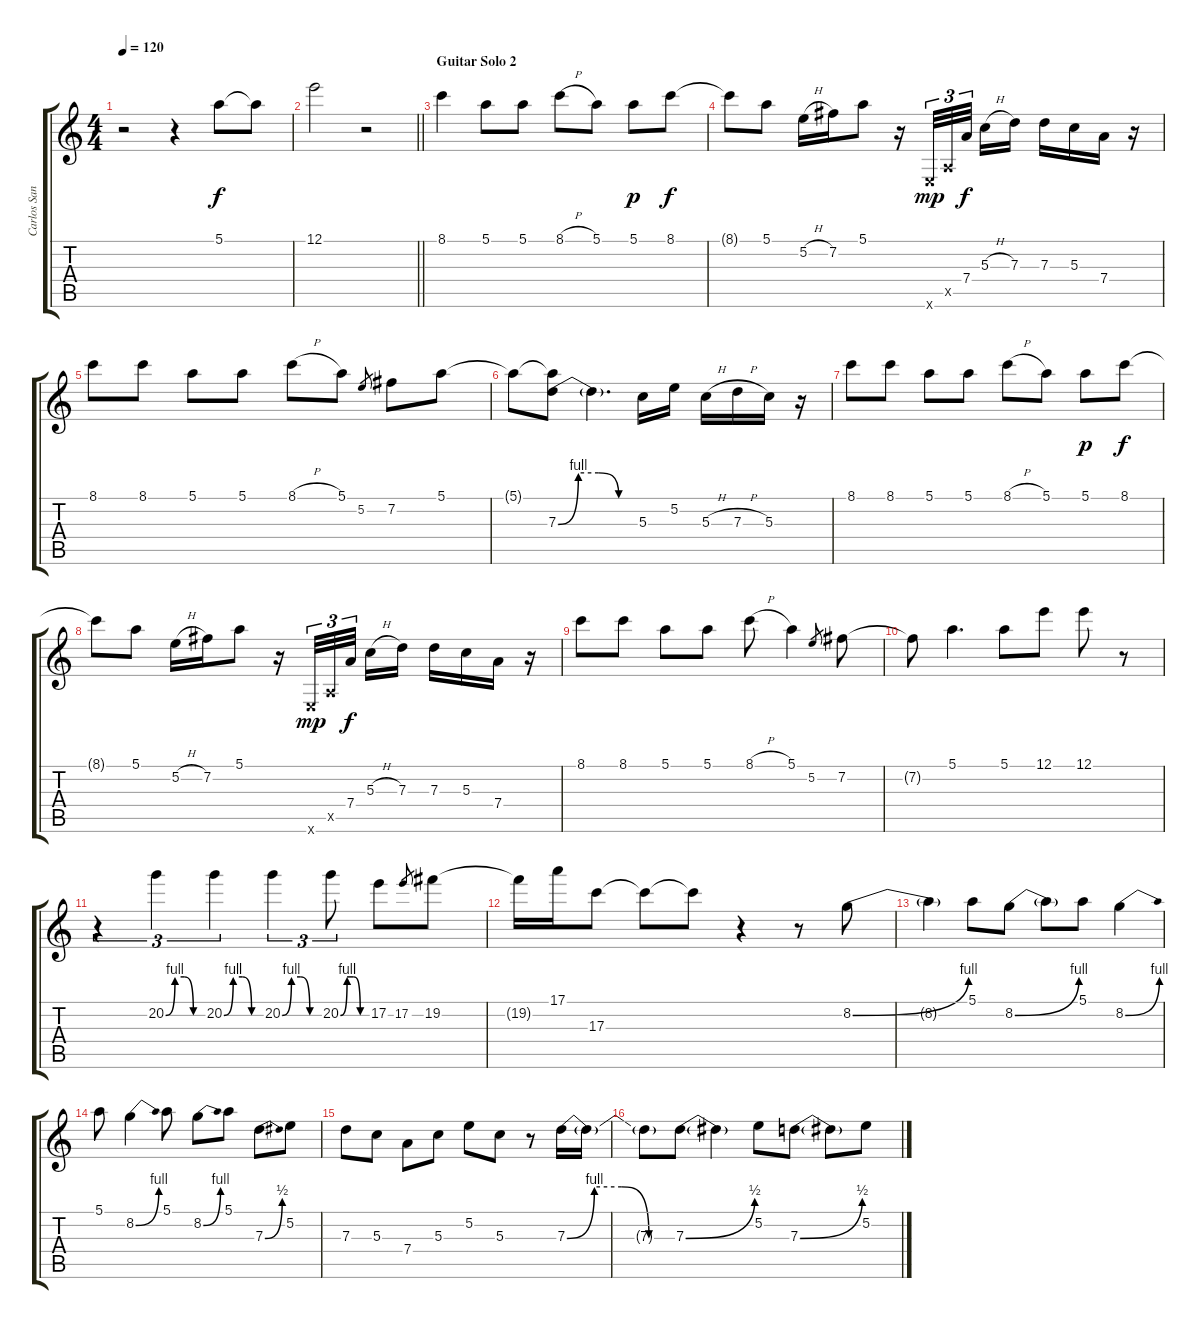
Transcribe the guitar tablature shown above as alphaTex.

\track ("Carlos Santana" "Carlos San") {instrument distortionguitar}
\staff {score tabs}
\tuning (E4 B3 G3 D3 A2 E2) {hide}
\ts (4 4)
\tempo 120
\clef g2
\ks c
r.2{dy f} r.4 5.1.8 5.1{t}.8 |
\barLineRight lightlight
12.1.2 r.2 |
\section ("" "Guitar Solo 2")
8.1.4 5.1.8 5.1.8 8.1{h}.8 5.1.8 5.1.8{dy p} 8.1.8{dy f} |
8.1{t}.8 5.1.8 5.2{h}.16 7.2.16 5.1.8 r.16 0.6{x}.32{tu (3 2) dy mp} 0.5{x}.32{tu (3 2)} 7.4.32{tu (3 2) dy f beam splitsecondary} 5.3{h}.16 7.3.16 7.3.16 5.3.16 7.4.16 r.16 |
8.1.8 8.1.8 5.1.8 5.1.8 8.1{h}.8 5.1.8 5.2.8{gr} 7.2.8 5.1.8 |
5.1{t}.8 (5.1{t} 7.3{be (custom 0 0 15 4 30 4 45 0 60 0)}).8 7.3{t}.4{d} 5.3.16 5.2.16 5.3{h}.16 7.3{h}.16 5.3.16 r.16 |
8.1.8 8.1.8 5.1.8 5.1.8 8.1{h}.8 5.1.8 5.1.8{dy p} 8.1.8{dy f} |
8.1{t}.8 5.1.8 5.2{h}.16 7.2.16 5.1.8 r.16 0.6{x}.32{tu (3 2) dy mp} 0.5{x}.32{tu (3 2)} 7.4.32{tu (3 2) dy f beam splitsecondary} 5.3{h}.16 7.3.16 7.3.16 5.3.16 7.4.16 r.16 |
8.1.8 8.1.8 5.1.8 5.1.8 8.1{h}.8 5.1.4 5.2.8{gr} 7.2.8 |
7.2{t}.8 5.1.4{d} 5.1.8 12.1.8 12.1.8 r.8 |
r.4{tu (3 2)} 20.2{be (custom 0 0 15 4 30 4 45 0 60 0)}.4{tu (3 2)} 20.2{be (custom 0 0 15 4 30 4 45 0 60 0)}.4{tu (3 2)} 20.2{be (custom 0 0 15 4 30 4 45 0 60 0)}.4{tu (3 2)} 20.2{be (custom 0 0 15 4 30 4 45 0 60 0)}.8{tu (3 2)} 17.2.8 17.2.8{gr} 19.2.8 |
19.2{t}.16 17.1.16 17.3.8 17.3{t}.8 17.3{t}.8 r.4 r.8 8.2{be (bend 0 0 60 4)}.8 |
8.2{t}.4 5.1.8 8.2{be (bend 0 0 60 4)}.8 8.2{t}.8 5.1.8 8.2{be (bend 0 0 60 4)}.4 |
5.1.8 8.2{be (bend 0 0 60 4)}.4 5.1.8 8.2{be (bend 0 0 60 4)}.8 5.1.8 7.3{be (bend 0 0 60 2)}.8 5.2.8 |
7.3.8 5.3.8 7.4.8 5.3.8 5.2.8 5.3.8 r.8 7.3{be (custom 0 0 15 4 30 4 45 0 60 0)}.16 7.3{t}.16 |
7.3{t}.8 7.3{be (bend 0 0 60 2)}.8 7.3{t}.4 5.2.8 7.3{be (bend 0 0 60 2)}.8 7.3{t}.8 5.2.8
